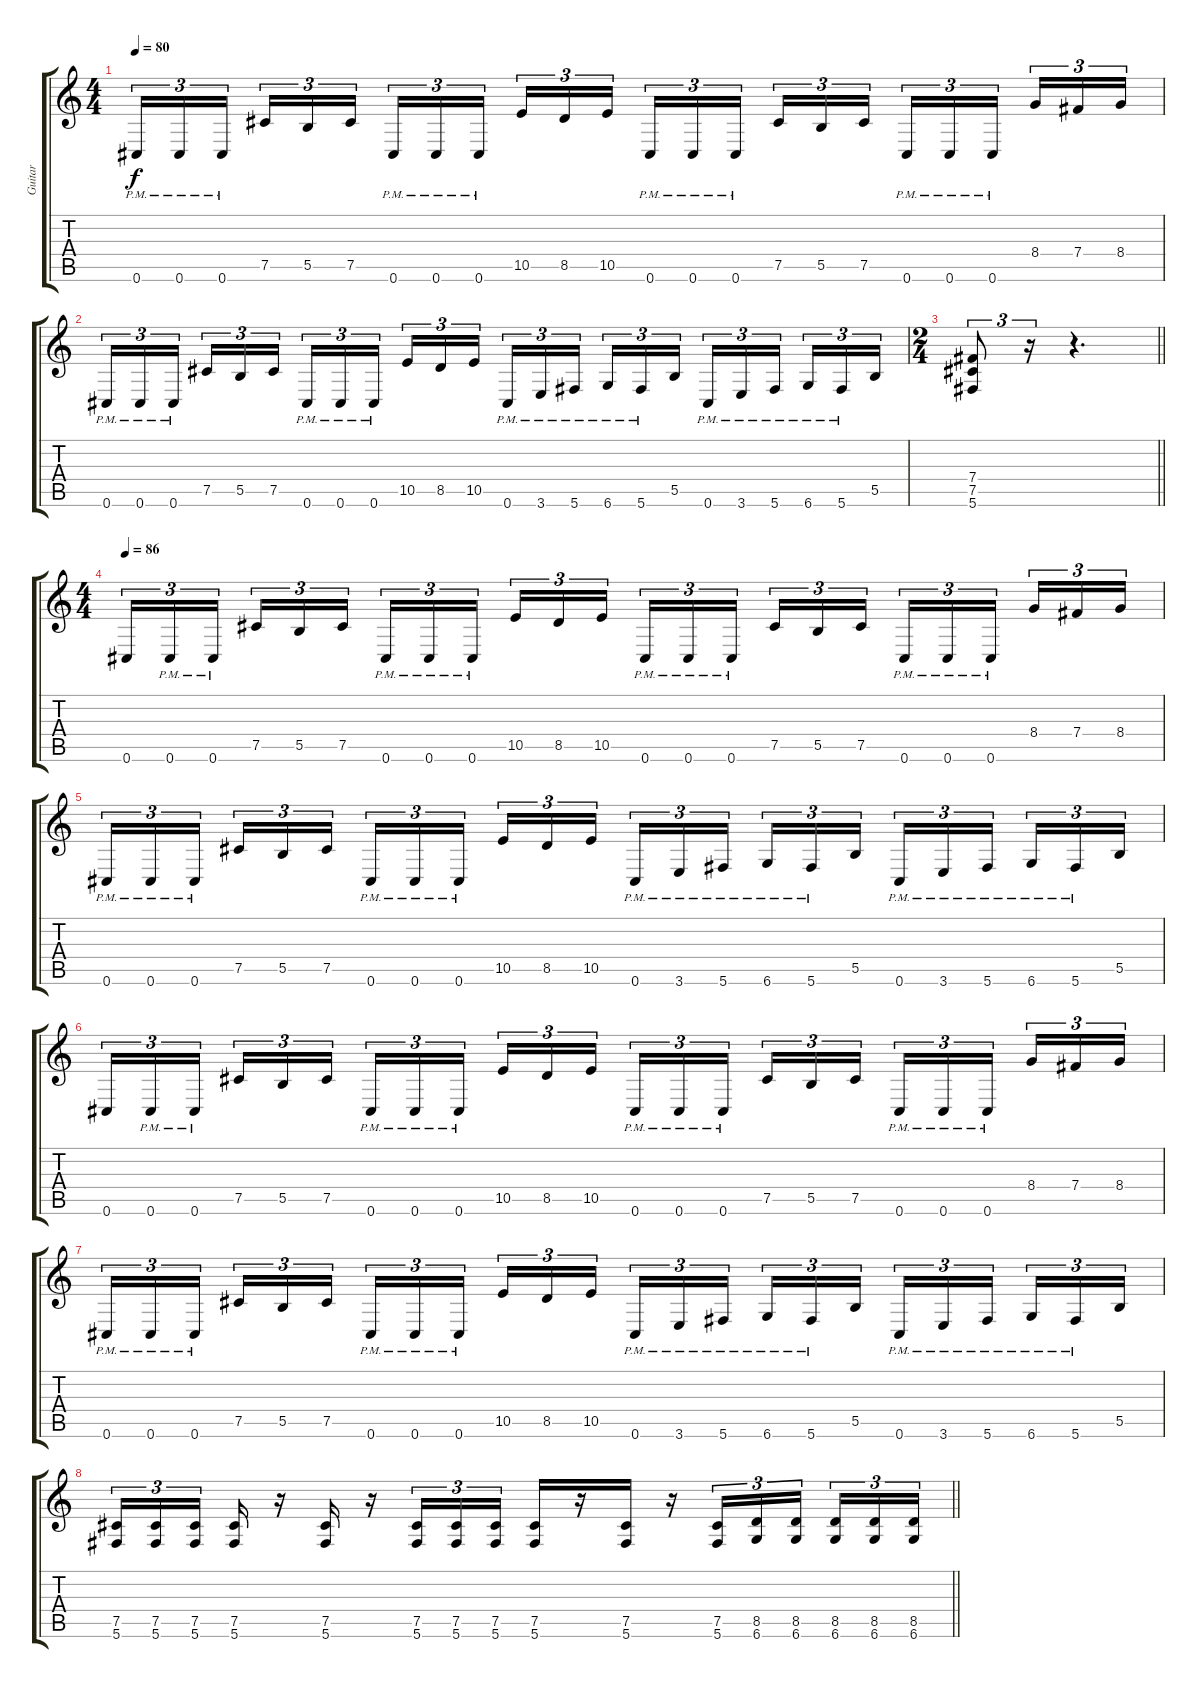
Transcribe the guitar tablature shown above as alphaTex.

\track ("Guitar" "Guitar") {instrument distortionguitar}
\staff {score tabs}
\tuning (Db4 Ab3 E3 B2 Gb2 Db2) {hide}
\ts (4 4)
\tempo 80
\clef g2
\ks c
0.6{pm}.16{tu (3 2) dy f} 0.6{pm}.16{tu (3 2)} 0.6{pm}.16{tu (3 2) beam splitsecondary} 7.5.16{tu (3 2)} 5.5.16{tu (3 2)} 7.5.16{tu (3 2)} 0.6{pm}.16{tu (3 2)} 0.6{pm}.16{tu (3 2)} 0.6{pm}.16{tu (3 2) beam splitsecondary} 10.5.16{tu (3 2)} 8.5.16{tu (3 2)} 10.5.16{tu (3 2)} 0.6{pm}.16{tu (3 2)} 0.6{pm}.16{tu (3 2)} 0.6{pm}.16{tu (3 2) beam splitsecondary} 7.5.16{tu (3 2)} 5.5.16{tu (3 2)} 7.5.16{tu (3 2)} 0.6{pm}.16{tu (3 2)} 0.6{pm}.16{tu (3 2)} 0.6{pm}.16{tu (3 2) beam splitsecondary} 8.4.16{tu (3 2)} 7.4.16{tu (3 2)} 8.4.16{tu (3 2)} |
0.6{pm}.16{tu (3 2)} 0.6{pm}.16{tu (3 2)} 0.6{pm}.16{tu (3 2) beam splitsecondary} 7.5.16{tu (3 2)} 5.5.16{tu (3 2)} 7.5.16{tu (3 2)} 0.6{pm}.16{tu (3 2)} 0.6{pm}.16{tu (3 2)} 0.6{pm}.16{tu (3 2) beam splitsecondary} 10.5.16{tu (3 2)} 8.5.16{tu (3 2)} 10.5.16{tu (3 2)} 0.6{pm}.16{tu (3 2)} 3.6{pm}.16{tu (3 2)} 5.6{pm}.16{tu (3 2) beam splitsecondary} 6.6{pm}.16{tu (3 2)} 5.6{pm}.16{tu (3 2)} 5.5.16{tu (3 2)} 0.6{pm}.16{tu (3 2)} 3.6{pm}.16{tu (3 2)} 5.6{pm}.16{tu (3 2) beam splitsecondary} 6.6{pm}.16{tu (3 2)} 5.6{pm}.16{tu (3 2)} 5.5.16{tu (3 2)} |
\ts (2 4)
\barLineRight lightlight
(7.4 7.5 5.6).8{tu (3 2)} r.16{tu (3 2)} r.4{d} |
\ts (4 4)
\section ("" "")
\tempo 86
0.6.16{tu (3 2)} 0.6{pm}.16{tu (3 2)} 0.6{pm}.16{tu (3 2) beam splitsecondary} 7.5.16{tu (3 2)} 5.5.16{tu (3 2)} 7.5.16{tu (3 2)} 0.6{pm}.16{tu (3 2)} 0.6{pm}.16{tu (3 2)} 0.6{pm}.16{tu (3 2) beam splitsecondary} 10.5.16{tu (3 2)} 8.5.16{tu (3 2)} 10.5.16{tu (3 2)} 0.6{pm}.16{tu (3 2)} 0.6{pm}.16{tu (3 2)} 0.6{pm}.16{tu (3 2) beam splitsecondary} 7.5.16{tu (3 2)} 5.5.16{tu (3 2)} 7.5.16{tu (3 2)} 0.6{pm}.16{tu (3 2)} 0.6{pm}.16{tu (3 2)} 0.6{pm}.16{tu (3 2) beam splitsecondary} 8.4.16{tu (3 2)} 7.4.16{tu (3 2)} 8.4.16{tu (3 2)} |
0.6{pm}.16{tu (3 2)} 0.6{pm}.16{tu (3 2)} 0.6{pm}.16{tu (3 2) beam splitsecondary} 7.5.16{tu (3 2)} 5.5.16{tu (3 2)} 7.5.16{tu (3 2)} 0.6{pm}.16{tu (3 2)} 0.6{pm}.16{tu (3 2)} 0.6{pm}.16{tu (3 2) beam splitsecondary} 10.5.16{tu (3 2)} 8.5.16{tu (3 2)} 10.5.16{tu (3 2)} 0.6{pm}.16{tu (3 2)} 3.6{pm}.16{tu (3 2)} 5.6{pm}.16{tu (3 2) beam splitsecondary} 6.6{pm}.16{tu (3 2)} 5.6{pm}.16{tu (3 2)} 5.5.16{tu (3 2)} 0.6{pm}.16{tu (3 2)} 3.6{pm}.16{tu (3 2)} 5.6{pm}.16{tu (3 2) beam splitsecondary} 6.6{pm}.16{tu (3 2)} 5.6{pm}.16{tu (3 2)} 5.5.16{tu (3 2)} |
0.6.16{tu (3 2)} 0.6{pm}.16{tu (3 2)} 0.6{pm}.16{tu (3 2) beam splitsecondary} 7.5.16{tu (3 2)} 5.5.16{tu (3 2)} 7.5.16{tu (3 2)} 0.6{pm}.16{tu (3 2)} 0.6{pm}.16{tu (3 2)} 0.6{pm}.16{tu (3 2) beam splitsecondary} 10.5.16{tu (3 2)} 8.5.16{tu (3 2)} 10.5.16{tu (3 2)} 0.6{pm}.16{tu (3 2)} 0.6{pm}.16{tu (3 2)} 0.6{pm}.16{tu (3 2) beam splitsecondary} 7.5.16{tu (3 2)} 5.5.16{tu (3 2)} 7.5.16{tu (3 2)} 0.6{pm}.16{tu (3 2)} 0.6{pm}.16{tu (3 2)} 0.6{pm}.16{tu (3 2) beam splitsecondary} 8.4.16{tu (3 2)} 7.4.16{tu (3 2)} 8.4.16{tu (3 2)} |
0.6{pm}.16{tu (3 2)} 0.6{pm}.16{tu (3 2)} 0.6{pm}.16{tu (3 2) beam splitsecondary} 7.5.16{tu (3 2)} 5.5.16{tu (3 2)} 7.5.16{tu (3 2)} 0.6{pm}.16{tu (3 2)} 0.6{pm}.16{tu (3 2)} 0.6{pm}.16{tu (3 2) beam splitsecondary} 10.5.16{tu (3 2)} 8.5.16{tu (3 2)} 10.5.16{tu (3 2)} 0.6{pm}.16{tu (3 2)} 3.6{pm}.16{tu (3 2)} 5.6{pm}.16{tu (3 2) beam splitsecondary} 6.6{pm}.16{tu (3 2)} 5.6{pm}.16{tu (3 2)} 5.5.16{tu (3 2)} 0.6{pm}.16{tu (3 2)} 3.6{pm}.16{tu (3 2)} 5.6{pm}.16{tu (3 2) beam splitsecondary} 6.6{pm}.16{tu (3 2)} 5.6{pm}.16{tu (3 2)} 5.5.16{tu (3 2)} |
\barLineRight lightlight
(7.5 5.6).16{tu (3 2)} (7.5 5.6).16{tu (3 2)} (7.5 5.6).16{tu (3 2) beam splitsecondary} (7.5 5.6).16 r.16 (7.5 5.6).16 r.16 (7.5 5.6).16{tu (3 2)} (7.5 5.6).16{tu (3 2)} (7.5 5.6).16{tu (3 2)} (7.5 5.6).16 r.16 (7.5 5.6).16 r.16 (7.5 5.6).16{tu (3 2)} (8.5 6.6).16{tu (3 2)} (8.5 6.6).16{tu (3 2) beam splitsecondary} (8.5 6.6).16{tu (3 2)} (8.5 6.6).16{tu (3 2)} (8.5 6.6).16{tu (3 2)}
